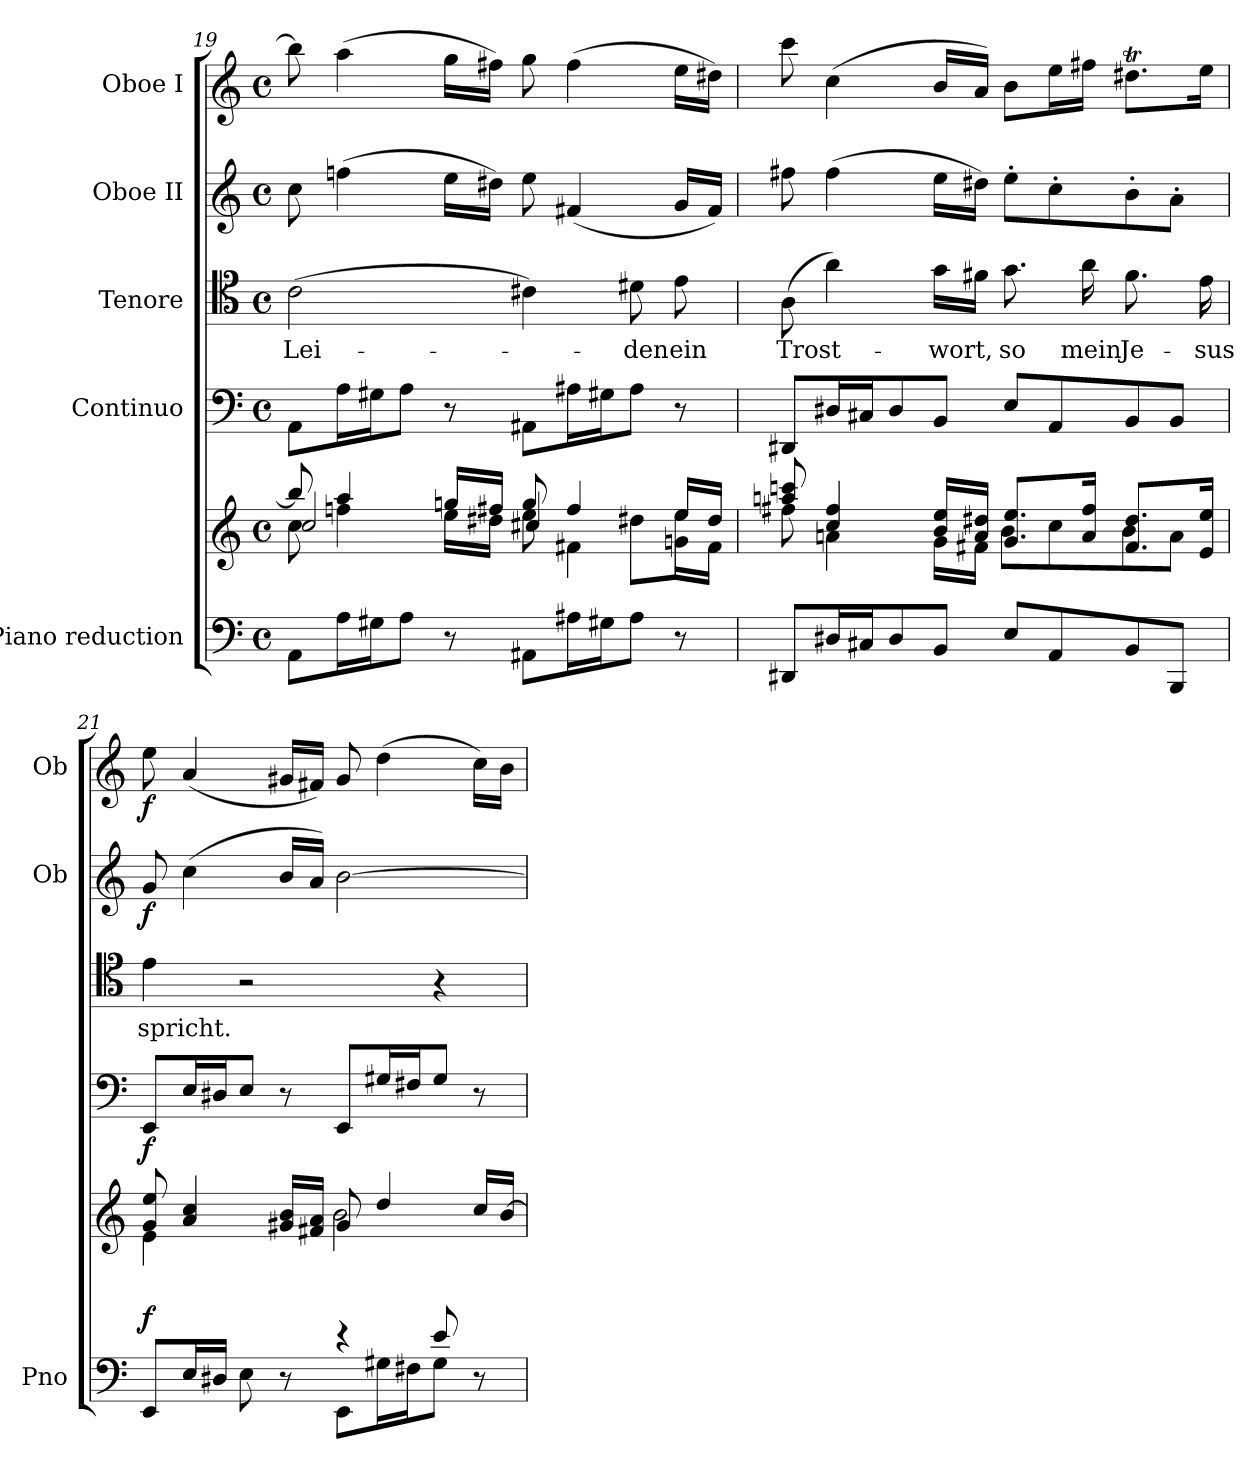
**kern	**kern	**dynam	**kern	**dynam	**kern	**text	**kern	**dynam	**kern	**dynam
*part5	*part5	*part5	*part4	*part4	*part3	*part3	*part2	*part2	*part1	*part1
*staff6	*staff5	*staff5/6	*staff4	*staff4	*staff3	*staff3	*staff2	*staff2	*staff1	*staff1
*I"Piano reduction	*	*	*I"Continuo	*	*I"Tenore	*	*I"Oboe II	*	*I"Oboe I	*
*I'Pno	*	*	*	*	*	*	*I'Ob	*	*I'Ob	*
*clefF4	*clefG2	*	*clefF4	*	*clefC4	*	*clefG2	*	*clefG2	*
*k[]	*k[]	*	*k[]	*	*k[]	*	*k[]	*	*k[]	*
*M4/4	*M4/4	*	*M4/4	*	*M4/4	*	*M4/4	*	*M4/4	*
*met(c)	*met(c)	*	*met(c)	*	*met(c)	*	*met(c)	*	*met(c)	*
=19	=19	=19	=19	=19	=19	=19	=19	=19	=19	=19
*	*^	*	*	*	*	*	*	*	*	*
*	*	*^	*	*	*	*	*	*	*	*	*
!	!	!	!	!	!	!	!	!LO:LY:b	!	!	!	!
8AA\L	8bb/]	8cc\	2cc/	.	8AA\L	.	(2c\	Lei-	8cc\	.	8bb\]	.
16A\L	4aa/	4ffn\	.	.	16A\L	.	.	.	(4ffn\	.	(4aa\	.
16G#X\J	.	.	.	.	16G#X\J	.	.	.	.	.	.	.
8A\J	.	.	.	.	8A\J	.	.	.	.	.	.	.
8r	16ggn/LL	16ee\LL	.	.	8r	.	.	.	16ee\LL	.	16gg\LL	.
.	16ff#X/JJ	16dd#X\JJ	.	.	.	.	.	.	16dd#X\JJ)	.	16ff#X\JJ)	.
8AA#X\L	8gg/	8ee\	4cc#X/	.	8AA#X\L	.	4c#X\)	.	8ee\	.	8gg\	.
16A#X\L	4ff#/	4f#X\	.	.	16A#X\L	.	.	.	(4f#X/	.	(4ff#\	.
16G#X\J	.	.	.	.	16G#X\J	.	.	.	.	.	.	.
!	!	!	!	!	!	!	!	!LO:LY:b	!	!	!	!
8A#\J	.	.	8dd#X\L	.	8A#\J	.	8d#X\	-den	.	.	.	.
!	!	!	!	!	!	!	!	!LO:LY:b	!	!	!	!
8r	16ee/LL	16gn\LL	8ee\J	.	8r	.	8e\	ein	16g/LL	.	16ee\LL	.
.	16dd#/JJ	16f#\JJ	.	.	.	.	.	.	16f#/JJ)	.	16dd#X\JJ)	.
*	*	*v	*v	*	*	*	*	*	*	*	*	*
=20	=20	=20	=20	=20	=20	=20	=20	=20	=20	=20	=20
!	!	!	!	!	!	!	!LO:LY:b	!	!	!	!
8DD#X/L	8aan/ 8cccn/	8ff#X\	.	8DD#X/L	.	(8A\	Trost-	8ff#X\	.	8ccc\	.
16D#X/L	4cc/ 4ff#/	4an\	.	16D#X/L	.	4a\)	.	(4ff#\	.	(4cc\	.
16C#X/J	.	.	.	16C#X/J	.	.	.	.	.	.	.
8D#/	.	.	.	8D#/	.	.	.	.	.	.	.
!	!	!	!	!	!	!	!LO:LY:b	!	!	!	!
8BB/J	16b/ 16ee/LL	16g\LL	.	8BB/J	.	16g\LL	wort,	16ee\LL	.	16b/LL	.
.	16a/ 16dd#X/JJ	16f#X\JJ	.	.	.	16f#X\JJ	.	16dd#X\JJ)	.	16a/JJ)	.
!	!	!	!	!	!	!	!LO:LY:b	!	!	!	!
8E/L	8.g/ 8.ee/L	8b\L	.	8E/L	.	8.g\	so	8ee'\L	.	8b\L	.
8AA/	.	8cc\	.	8AA/	.	.	.	8cc'\	.	16ee\L	.
!	!	!	!	!	!	!	!LO:LY:b	!	!	!	!
.	16a/ 16ff#/Jk	.	.	.	.	16a\	mein	.	.	16ff#X\JJ	.
!	!	!	!	!	!	!	!LO:LY:b	!	!	!	!
8BB/	8.f#/ 8.dd#/L	8b\	.	8BB/	.	8.f#\	Je-	8b'\	.	8.dd#Xt\L	.
8BBB/J	.	8a\J	.	8BB/J	.	.	.	8a'\J	.	.	.
!	!	!	!	!	!	!	!LO:LY:b	!	!	!	!
.	16e/ 16ee/Jk	.	.	.	.	16e\	-sus	.	.	16ee\Jk	.
!!LO:LB:g=z
=21	=21	=21	=21	=21	=21	=21	=21	=21	=21	=21	=21
*^	*	*^	*	*	*	*	*	*	*	*	*
!	!	!	!	!	!LO:DY:b	!	!LO:DY:b	!	!LO:LY:b	!	!LO:DY:b	!	!LO:DY:b
8EE/L	4.ryy	8g/ 8ee/	4e\	2..ryy	f	8EE/L	f	4e\	spricht.	8g/	f	8ee\	f
16E/L	.	4a/ 4cc/	.	.	.	16E/L	.	.	.	(4cc\	.	(4a/	.
16D#X/JJ	.	.	.	.	.	16D#X/J	.	.	.	.	.	.	.
8E\	.	.	4ryy	.	.	8E/J	.	2r	.	.	.	.	.
8r	8ryy	16g#X/ 16b/LL	.	.	.	8r	.	.	.	16b/LL	.	16g#X/LL	.
.	.	16f#X/ 16a/JJ	.	.	.	.	.	.	.	16a/JJ)	.	16f#X/JJ)	.
4r	8EE\L	8g#/	2b\	.	.	8EE/L	.	.	.	[2b\	.	8g#/	.
.	16G#X\L	4dd/	.	.	.	16G#X/L	.	.	.	.	.	(4dd\	.
.	16F#X\J	.	.	.	.	16F#X/J	.	.	.	.	.	.	.
8e/L	8G#\J	.	.	.	.	8G#/J	.	4r	.	.	.	.	.
8ryy	8r	16cc/LL	.	16a\L	.	8r	.	.	.	.	.	16cc\LL)	.
.	.	16b/JJ	.	[16b\JJ	.	.	.	.	.	.	.	16b\JJ	.
*v	*v	*	*	*	*	*	*	*	*	*	*	*	*
*	*v	*v	*v	*	*	*	*	*	*	*	*	*
=	=	=	=	=	=	=	=	=	=	=
*-	*-	*-	*-	*-	*-	*-	*-	*-	*-	*-
